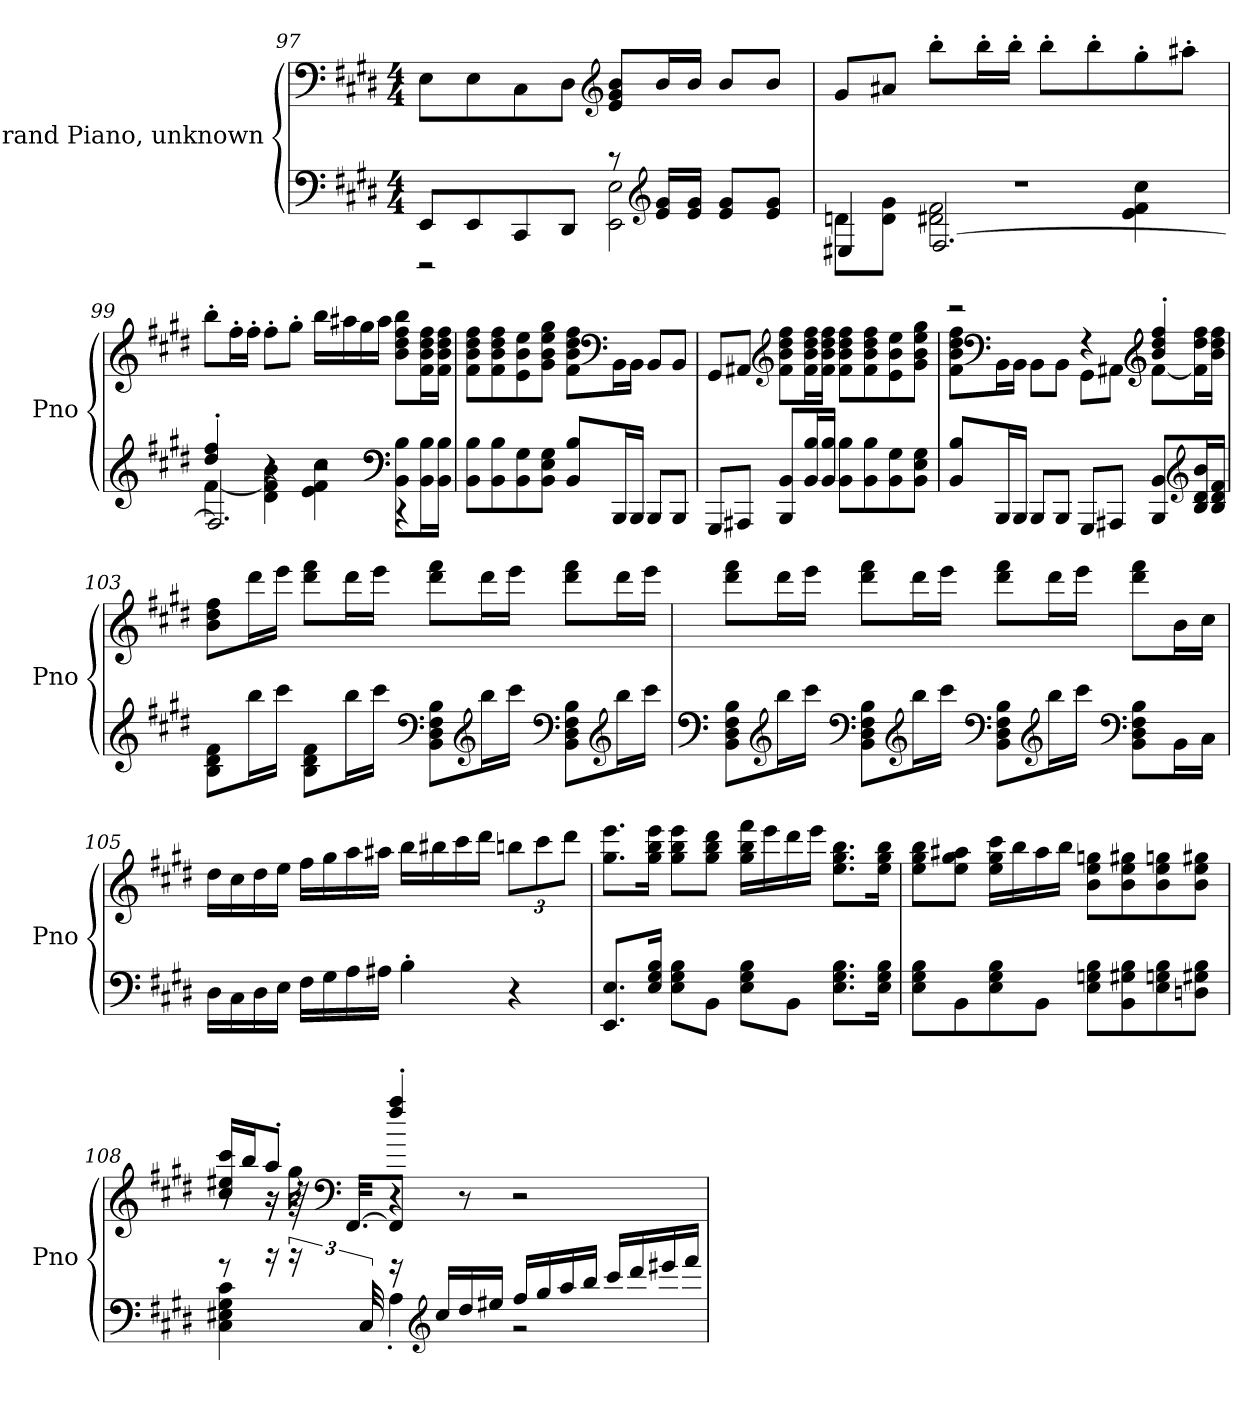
**kern	**kern
*part1	*part1
*staff2	*staff1
*I"Grand Piano, unknown	*
*I'Pno	*
!!LO:PB:g=z
*clefF4	*clefF4
*k[f#c#g#d#]	*k[f#c#g#d#]
*M4/4	*M4/4
=97	=97
*^	*
8EE/L	2r	8E\L
8EE/	.	8E\
8CC#/	.	8C#\
8DD#/J	.	8D#\J
*	*	*clefG2
8r	2EE\ 2E\	8e/ 8g#/ 8b/L
*clefG2	*	*
16e/ 16g#/LL	.	16b/L
16e/ 16g#/JJ	.	16b/JJ
8e/ 8g#/L	.	8b/L
8e/ 8g#/J	.	8b/J
=98	=98	=98
*	*^	*
1r	8dn\L	4E#X/	8g#/L
.	8d\ 8g#\J	.	8a#X/J
.	2d#X\ 2f#\	[2.F#/	8bb'\L
.	.	.	16bb'\L
.	.	.	16bb'\JJ
.	.	.	8bb'\L
.	.	.	8bb'\
.	4e\ 4f#\ 4cc#\	.	8gg#'\
.	.	.	8aa#X'\J
=99	=99	=99	=99
4dd#/' 4ff#/'	[4f#\	2.F#/]	8bb'\L
.	.	.	16ff#'\L
.	.	.	16ff#'\JJ
4r	4d#\ 4f#\] 4b\	.	8ff#'\L
.	.	.	8gg#'\J
2r	4e\ 4f#\ 4cc#\	.	16bb\LL
.	.	.	16aa#X\
.	.	.	16gg#\
.	.	.	16aa#\JJ
*clefF4	*	*	*
.	8BB\ 8B\L	4r	8b\ 8dd#\ 8ff#\ 8bb\L
.	16BB\ 16B\L	.	16f#\ 16b\ 16dd#\ 16ff#\L
.	16BB\ 16B\JJ	.	16f#\ 16b\ 16dd#\ 16ff#\JJ
*v	*v	*v	*
!!LO:LB:g=z
=100	=100
8BB\ 8B\L	8f#\ 8b\ 8dd#\ 8ff#\L
8BB\ 8B\	8f#\ 8b\ 8dd#\ 8ff#\
8BB\ 8G#\	8e\ 8b\ 8ee\
8BB\ 8E\ 8G#\J	8g#\ 8b\ 8ee\ 8gg#\J
8BB/ 8B/L	8f#\ 8b\ 8dd#\ 8ff#\L
*	*clefF4
16BBB/L	16BB\L
16BBB/JJ	16BB\JJ
8BBB/L	8BB/L
8BBB/J	8BB/J
=101	=101
8GGG#/L	8GG#/L
8AAA#X/J	8AA#X/J
*	*clefG2
8BBB/ 8BB/L	8f#\ 8b\ 8dd#\ 8ff#\L
16BB/ 16B/L	16f#\ 16b\ 16dd#\ 16ff#\L
16BB/ 16B/JJ	16f#\ 16b\ 16dd#\ 16ff#\JJ
8BB\ 8B\L	8f#\ 8b\ 8dd#\ 8ff#\L
8BB\ 8B\	8f#\ 8b\ 8dd#\ 8ff#\
8BB\ 8G#\	8e\ 8b\ 8ee\
8BB\ 8E\ 8G#\J	8g#\ 8b\ 8ee\ 8gg#\J
=102	=102
*	*^
8BB/ 8B/L	2r	8f#\ 8b\ 8dd#\ 8ff#\L
*	*clefF4	*
16BBB/L	.	16BB\L
16BBB/JJ	.	16BB\JJ
8BBB/L	.	8BB\L
8BBB/J	.	8BB\J
8GGG#/L	4r	8GG#\L
8AAA#X/J	.	8AA#X\J
*	*clefG2	*
8BBB/ 8BB/L	4b/' 4dd#/' 4ff#/'	[8f#\L
*clefG2	*	*
16B/ 16d#/ 16b/L	.	16f#\] 16dd#\ 16ff#\L
16B/ 16d#/ 16f#/JJ	.	16b\ 16dd#\ 16ff#\JJ
*	*v	*v
!!LO:LB:g=z
=103	=103
8B\ 8d#\ 8f#\L	8b\ 8dd#\ 8ff#\L
16bb\L	16ddd#\L
16ccc#\JJ	16eee\JJ
8B\ 8d#\ 8f#\L	8ddd#\ 8fff#\L
16bb\L	16ddd#\L
16ccc#\JJ	16eee\JJ
*clefF4	*
8BB\ 8D#\ 8F#\ 8B\L	8ddd#\ 8fff#\L
*clefG2	*
16bb\L	16ddd#\L
16ccc#\JJ	16eee\JJ
*clefF4	*
8BB\ 8D#\ 8F#\ 8B\L	8ddd#\ 8fff#\L
*clefG2	*
16bb\L	16ddd#\L
16ccc#\JJ	16eee\JJ
=104	=104
*clefF4	*
8BB\ 8D#\ 8F#\ 8B\L	8ddd#\ 8fff#\L
*clefG2	*
16bb\L	16ddd#\L
16ccc#\JJ	16eee\JJ
*clefF4	*
8BB\ 8D#\ 8F#\ 8B\L	8ddd#\ 8fff#\L
*clefG2	*
16bb\L	16ddd#\L
16ccc#\JJ	16eee\JJ
*clefF4	*
8BB\ 8D#\ 8F#\ 8B\L	8ddd#\ 8fff#\L
*clefG2	*
16bb\L	16ddd#\L
16ccc#\JJ	16eee\JJ
*clefF4	*
8BB\ 8D#\ 8F#\ 8B\L	8ddd#\ 8fff#\L
16BB\L	16b\L
16C#\JJ	16cc#\JJ
!!LO:LB:g=z
=105	=105
16D#\LL	16dd#\LL
16C#\	16cc#\
16D#\	16dd#\
16E\JJ	16ee\JJ
16F#\LL	16ff#\LL
16G#\	16gg#\
16A\	16aa\
16A#X\JJ	16aa#X\JJ
4B'\	16bb\LL
.	16bb#X\
.	16ccc#\
.	16ddd#\JJ
*	*Xbrackettup
4r	12bbn\L
.	12ccc#\
.	12ddd#\J
=106	=106
8.EE/ 8.E/L	8.gg#\ 8.eee\L
16E/ 16G#/ 16B/Jk	16gg#\ 16bb\ 16eee\Jk
8E\ 8G#\ 8B\L	8gg#\ 8bb\ 8eee\L
8BB\J	8gg#\ 8bb\ 8ddd#\J
8E\ 8G#\ 8B\L	16gg#\ 16bb\ 16fff#\LL
.	16eee\
8BB\J	16ddd#\
.	16eee\JJ
8.E\ 8.G#\ 8.B\L	8.ee\ 8.gg#\ 8.bb\L
16E\ 16G#\ 16B\Jk	16ee\ 16gg#\ 16bb\Jk
!!LO:LB:g=z
=107	=107
8E\ 8G#\ 8B\L	8ee\ 8gg#\ 8bb\L
8BB\	8ee\ 8gg#\ 8aa#X\J
8E\ 8G#\ 8B\	16ee\ 16gg#\ 16ccc#\LL
.	16bb\
8BB\J	16aa#\
.	16bb\JJ
8E\ 8Gn\ 8B\L	8b\ 8ee\ 8ggn\L
8BB\ 8G#X\ 8B\	8b\ 8ee\ 8gg#X\
8E\ 8Gn\ 8B\	8b\ 8ee\ 8ggn\
8Dn\ 8G#X\ 8B\J	8b\ 8ee\ 8gg#X\J
=108	=108
*^	*^
*	*	*	*^
8r	4C#\ 4E#X\ 4G#\ 4c#\	16cc#/ 16ee#X/ 16ccc#/LL	8r	8r
.	.	16bb/J	.	.
16r	.	8aa'/J	16r	16r
24r	.	.	16gg#\	64r
*	*	*clefF4	*	*
.	.	.	.	[32.FF#/KKL
48C#/	.	.	.	.
16r	4A'\	4ff#/' 4aa/'	4r	8FF#/J]
*clefG2	*	*	*	*
16cc#/LL	.	.	.	.
16dd#/	.	.	.	8r
16ee#X/JJ	.	.	.	.
16ff#/LL	2r	2r	2r	2r
16gg#/	.	.	.	.
16aa/	.	.	.	.
16bb/JJ	.	.	.	.
16ccc#/LL	.	.	.	.
16ddd#/	.	.	.	.
16eee#X/	.	.	.	.
16fff#/JJ	.	.	.	.
*v	*v	*	*	*
*	*v	*v	*v
=	=
*-	*-
